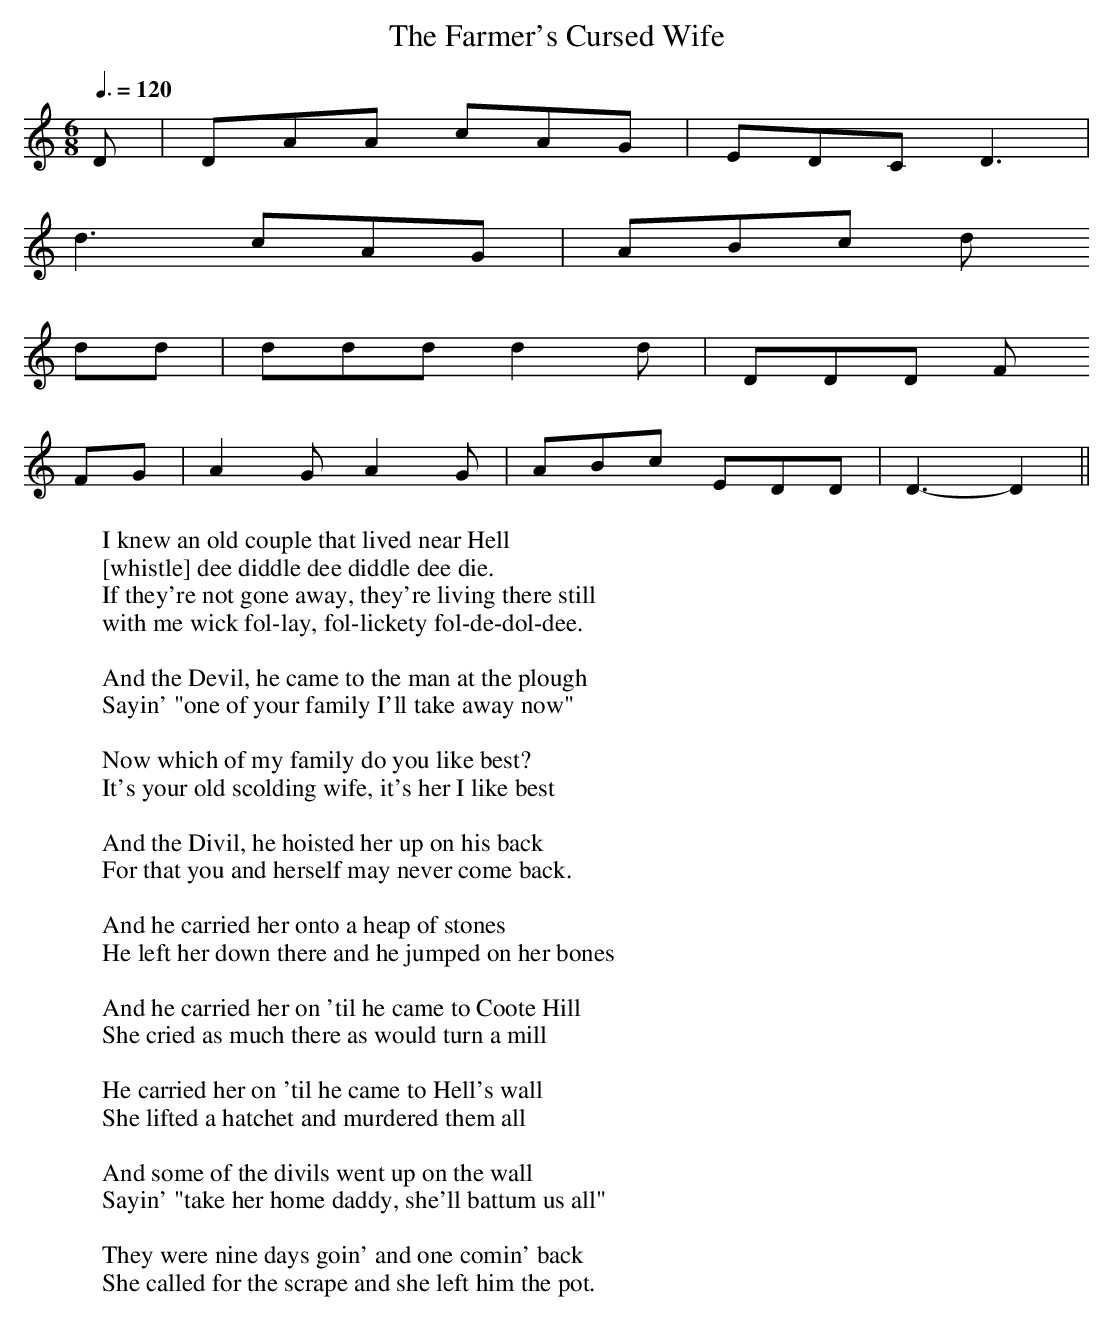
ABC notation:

X:1
T:Farmer's Cursed Wife, The
M:6/8
L:1/8
Q:3/8=120
K:Ddor
D | DAA cAG | EDC D3 |
d3 cAG | ABc d
dd | ddd d2d | DDD F
FG | A2G A2G | ABc EDD | D3-D2 ||
W:I knew an old couple that lived near Hell
W:[whistle] dee diddle dee diddle dee die.
W:If they're not gone away, they're living there still
W:with me wick fol-lay, fol-lickety fol-de-dol-dee.
W:
W:And the Devil, he came to the man at the plough
W:Sayin' "one of your family I'll take away now"
W:
W:Now which of my family do you like best?
W:It's your old scolding wife, it's her I like best
W:
W:And the Divil, he hoisted her up on his back
W:For that you and herself may never come back.
W:
W:And he carried her onto a heap of stones
W:He left her down there and he jumped on her bones
W:
W:And he carried her on 'til he came to Coote Hill
W:She cried as much there as would turn a mill
W:
W:He carried her on 'til he came to Hell's wall
W:She lifted a hatchet and murdered them all
W:
W:And some of the divils went up on the wall
W:Sayin' "take her home daddy, she'll battum us all"
W:
W:They were nine days goin' and one comin' back
W:She called for the scrape and she left him the pot.
